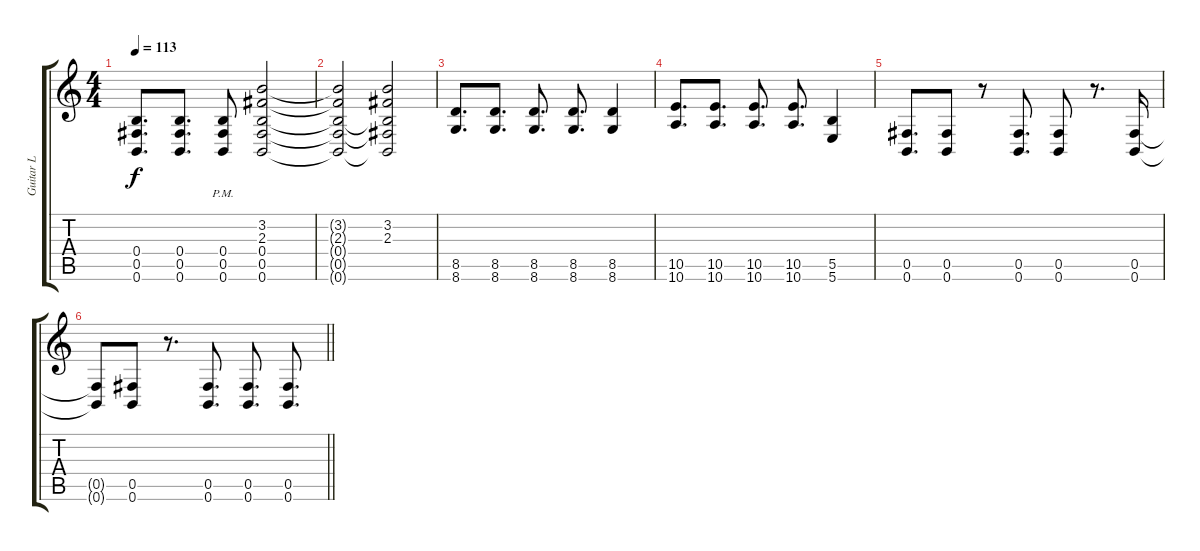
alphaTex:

\track ("Guitar L" "Guitar L") {instrument distortionguitar}
\staff {score tabs}
\tuning (Db4 Ab3 E3 B2 Gb2 B1) {hide}
\ts (4 4)
\tempo 113
\clef g2
\ks c
(0.4 0.5 0.6).8{d dy f} (0.4 0.5 0.6).8{d} (0.4{pm} 0.5{pm} 0.6{pm}).8 (3.2 2.3 0.4 0.5 0.6).2 |
(3.2{t} 2.3{t} 0.4{t} 0.5{t} 0.6{t}).2 (3.2 2.3 0.4{t} 0.5{t} 0.6{t}).2 |
(8.5 8.6).8{d} (8.5 8.6).8{d} (8.5 8.6).8{d} (8.5 8.6).8{d} (8.5 8.6).4 |
(10.5 10.6).8{d} (10.5 10.6).8{d} (10.5 10.6).8{d} (10.5 10.6).8{d} (5.5 5.6).4 |
(0.5 0.6).8{d} (0.5 0.6).8 r.8 (0.5 0.6).8{d} (0.5 0.6).8 r.8{d} (0.5 0.6).16 |
\barLineRight lightlight
(0.5{t} 0.6{t}).8 (0.5 0.6).8 r.8{d} (0.5 0.6).8{d} (0.5 0.6).8{d} (0.5 0.6).8{d}
